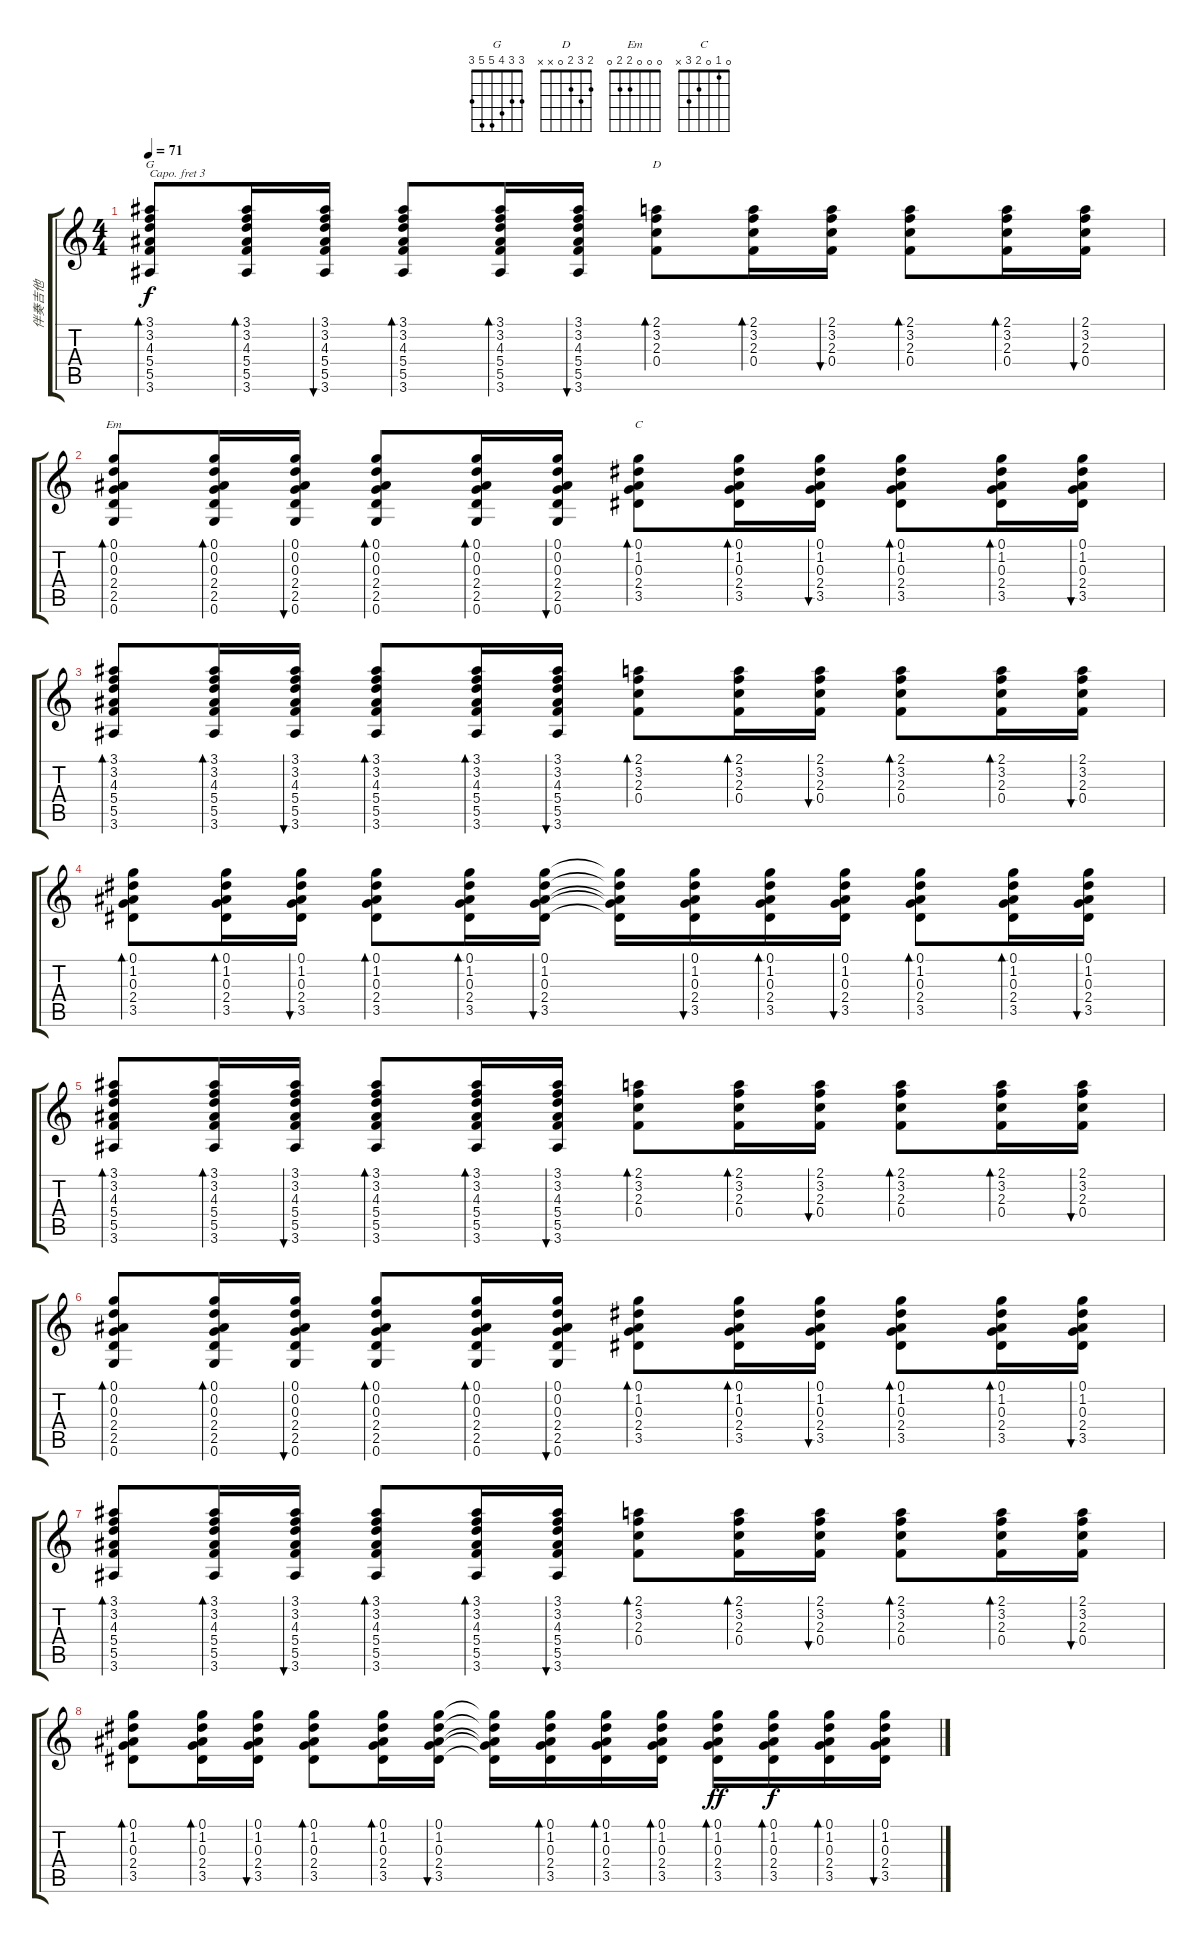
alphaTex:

\track ("伴奏吉他" "伴奏吉他") {instrument acousticguitarsteel}
\staff {score tabs}
\capo 3
\tuning (E4 B3 G3 D3 A2 E2) {hide}
\chord ("G" 3 3 4 5 5 3)
\chord ("D" 2 3 2 0 x x)
\chord ("Em" 0 0 0 2 2 0)
\chord ("C" 0 1 0 2 3 x)
\ts (4 4)
\tempo 71
\clef g2
\ks c
(3.1 3.2 4.3 5.4 5.5 3.6).8{bd 30 ch "G" dy f} (3.1 3.2 4.3 5.4 5.5 3.6).16{bd 30} (3.1 3.2 4.3 5.4 5.5 3.6).16{bu 30} (3.1 3.2 4.3 5.4 5.5 3.6).8{bd 30} (3.1 3.2 4.3 5.4 5.5 3.6).16{bd 30} (3.1 3.2 4.3 5.4 5.5 3.6).16{bu 30} (2.1 3.2 2.3 0.4).8{bd 30 ch "D"} (2.1 3.2 2.3 0.4).16{bd 30} (2.1 3.2 2.3 0.4).16{bu 30} (2.1 3.2 2.3 0.4).8{bd 30} (2.1 3.2 2.3 0.4).16{bd 30} (2.1 3.2 2.3 0.4).16{bu 30} |
(0.1 0.2 0.3 2.4 2.5 0.6).8{bd 30 ch "Em"} (0.1 0.2 0.3 2.4 2.5 0.6).16{bd 30} (0.1 0.2 0.3 2.4 2.5 0.6).16{bu 30} (0.1 0.2 0.3 2.4 2.5 0.6).8{bd 30} (0.1 0.2 0.3 2.4 2.5 0.6).16{bd 30} (0.1 0.2 0.3 2.4 2.5 0.6).16{bu 30} (0.1 1.2 0.3 2.4 3.5).8{bd 30 ch "C"} (0.1 1.2 0.3 2.4 3.5).16{bd 30} (0.1 1.2 0.3 2.4 3.5).16{bu 30} (0.1 1.2 0.3 2.4 3.5).8{bd 30} (0.1 1.2 0.3 2.4 3.5).16{bd 30} (0.1 1.2 0.3 2.4 3.5).16{bu 30} |
(3.1 3.2 4.3 5.4 5.5 3.6).8{bd 30} (3.1 3.2 4.3 5.4 5.5 3.6).16{bd 30} (3.1 3.2 4.3 5.4 5.5 3.6).16{bu 30} (3.1 3.2 4.3 5.4 5.5 3.6).8{bd 30} (3.1 3.2 4.3 5.4 5.5 3.6).16{bd 30} (3.1 3.2 4.3 5.4 5.5 3.6).16{bu 30} (2.1 3.2 2.3 0.4).8{bd 30} (2.1 3.2 2.3 0.4).16{bd 30} (2.1 3.2 2.3 0.4).16{bu 30} (2.1 3.2 2.3 0.4).8{bd 30} (2.1 3.2 2.3 0.4).16{bd 30} (2.1 3.2 2.3 0.4).16{bu 30} |
(0.1 1.2 0.3 2.4 3.5).8{bd 30} (0.1 1.2 0.3 2.4 3.5).16{bd 30} (0.1 1.2 0.3 2.4 3.5).16{bu 30} (0.1 1.2 0.3 2.4 3.5).8{bd 30} (0.1 1.2 0.3 2.4 3.5).16{bd 30} (0.1 1.2 0.3 2.4 3.5).16{bu 30} (0.1{t} 1.2{t} 0.3{t} 2.4{t} 3.5{t}).16 (0.1 1.2 0.3 2.4 3.5).16{bu 30} (0.1 1.2 0.3 2.4 3.5).16{bd 30} (0.1 1.2 0.3 2.4 3.5).16{bu 30} (0.1 1.2 0.3 2.4 3.5).8{bd 30} (0.1 1.2 0.3 2.4 3.5).16{bd 30} (0.1 1.2 0.3 2.4 3.5).16{bu 30} |
(3.1 3.2 4.3 5.4 5.5 3.6).8{bd 30} (3.1 3.2 4.3 5.4 5.5 3.6).16{bd 30} (3.1 3.2 4.3 5.4 5.5 3.6).16{bu 30} (3.1 3.2 4.3 5.4 5.5 3.6).8{bd 30} (3.1 3.2 4.3 5.4 5.5 3.6).16{bd 30} (3.1 3.2 4.3 5.4 5.5 3.6).16{bu 30} (2.1 3.2 2.3 0.4).8{bd 30} (2.1 3.2 2.3 0.4).16{bd 30} (2.1 3.2 2.3 0.4).16{bu 30} (2.1 3.2 2.3 0.4).8{bd 30} (2.1 3.2 2.3 0.4).16{bd 30} (2.1 3.2 2.3 0.4).16{bu 30} |
(0.1 0.2 0.3 2.4 2.5 0.6).8{bd 30} (0.1 0.2 0.3 2.4 2.5 0.6).16{bd 30} (0.1 0.2 0.3 2.4 2.5 0.6).16{bu 30} (0.1 0.2 0.3 2.4 2.5 0.6).8{bd 30} (0.1 0.2 0.3 2.4 2.5 0.6).16{bd 30} (0.1 0.2 0.3 2.4 2.5 0.6).16{bu 30} (0.1 1.2 0.3 2.4 3.5).8{bd 30} (0.1 1.2 0.3 2.4 3.5).16{bd 30} (0.1 1.2 0.3 2.4 3.5).16{bu 30} (0.1 1.2 0.3 2.4 3.5).8{bd 30} (0.1 1.2 0.3 2.4 3.5).16{bd 30} (0.1 1.2 0.3 2.4 3.5).16{bu 30} |
(3.1 3.2 4.3 5.4 5.5 3.6).8{bd 30} (3.1 3.2 4.3 5.4 5.5 3.6).16{bd 30} (3.1 3.2 4.3 5.4 5.5 3.6).16{bu 30} (3.1 3.2 4.3 5.4 5.5 3.6).8{bd 30} (3.1 3.2 4.3 5.4 5.5 3.6).16{bd 30} (3.1 3.2 4.3 5.4 5.5 3.6).16{bu 30} (2.1 3.2 2.3 0.4).8{bd 30} (2.1 3.2 2.3 0.4).16{bd 30} (2.1 3.2 2.3 0.4).16{bu 30} (2.1 3.2 2.3 0.4).8{bd 30} (2.1 3.2 2.3 0.4).16{bd 30} (2.1 3.2 2.3 0.4).16{bu 30} |
(0.1 1.2 0.3 2.4 3.5).8{bd 30} (0.1 1.2 0.3 2.4 3.5).16{bd 30} (0.1 1.2 0.3 2.4 3.5).16{bu 30} (0.1 1.2 0.3 2.4 3.5).8{bd 30} (0.1 1.2 0.3 2.4 3.5).16{bd 30} (0.1 1.2 0.3 2.4 3.5).16{bu 30} (0.1{t} 1.2{t} 0.3{t} 2.4{t} 3.5{t}).16 (0.1 1.2 0.3 2.4 3.5).16{bd 30} (0.1 1.2 0.3 2.4 3.5).16{bd 30} (0.1 1.2 0.3 2.4 3.5).16{bd 30} (0.1 1.2 0.3 2.4 3.5).16{bd 30 dy ff} (0.1 1.2 0.3 2.4 3.5).16{bd 30 dy f} (0.1 1.2 0.3 2.4 3.5).16{bd 30} (0.1 1.2 0.3 2.4 3.5).16{bu 30}
